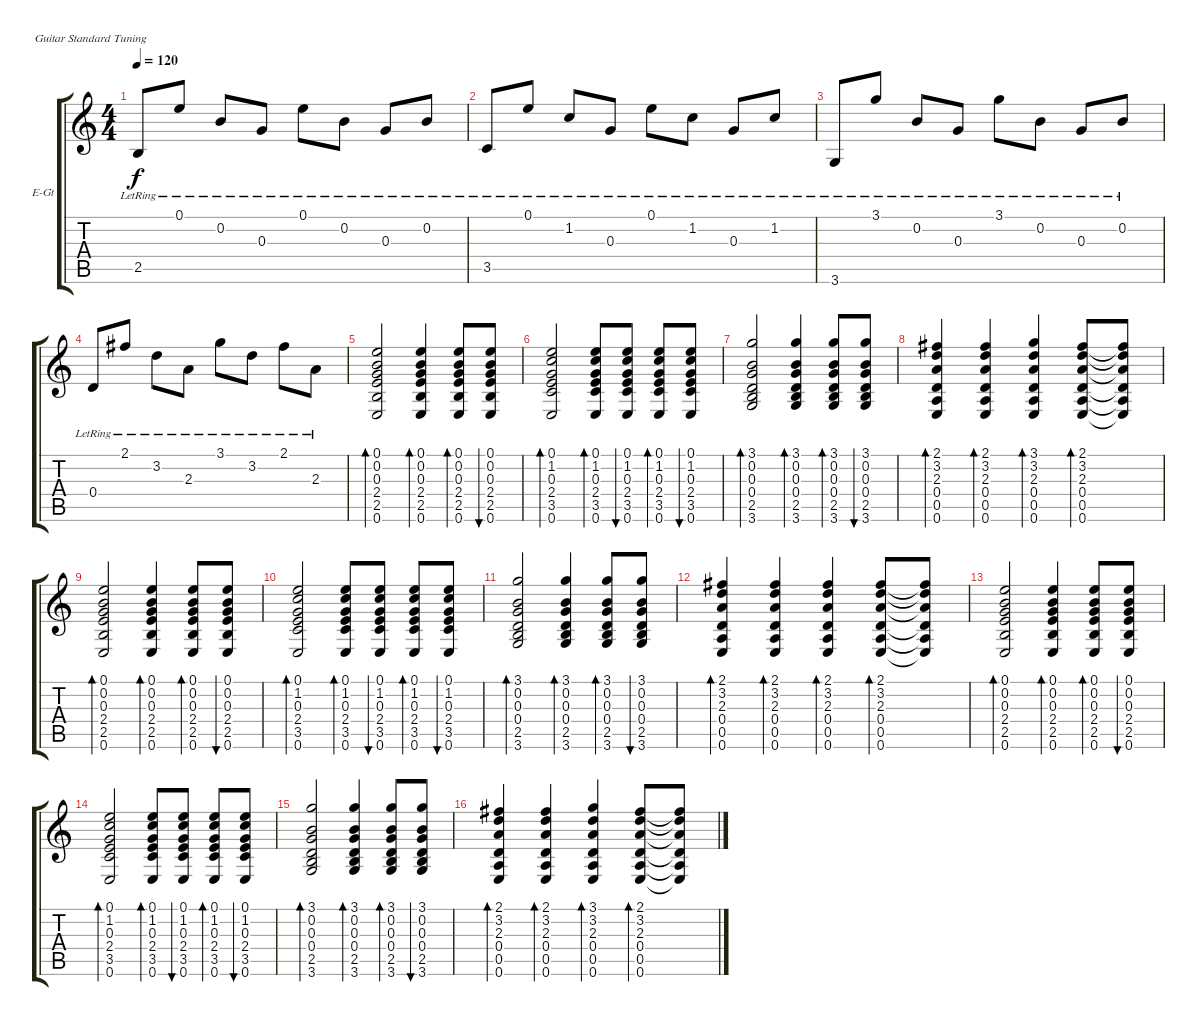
\defaultSystemsLayout 4
\bracketExtendMode groupsimilarinstruments
\firstSystemTrackNameOrientation horizontal
\otherSystemsTrackNameOrientation horizontal
\track ("Electric Guitar" "E-Gt") {instrument electricguitarclean}
\staff {score tabs}
\tuning (E4 B3 G3 D3 A2 E2)
\ts (4 4)
\tempo 120
\clef g2
\ks c
2.5{lr}.8{dy f} 0.1{lr}.8 0.2{lr}.8 0.3{lr}.8 0.1{lr}.8 0.2{lr}.8 0.3{lr}.8 0.2{lr}.8 |
3.5{lr}.8 0.1{lr}.8 1.2{lr}.8 0.3{lr}.8 0.1{lr}.8 1.2{lr}.8 0.3{lr}.8 1.2{lr}.8 |
3.6{lr}.8 3.1{lr}.8 0.2{lr}.8 0.3{lr}.8 3.1{lr}.8 0.2{lr}.8 0.3{lr}.8 0.2{lr}.8 |
0.4{lr}.8 2.1{lr}.8 3.2{lr}.8 2.3{lr}.8 3.1{lr}.8 3.2{lr}.8 2.1{lr}.8 2.3{lr}.8 |
(0.1 0.2 0.3 2.4 2.5 0.6).2{bd 30} (0.1 0.2 0.3 2.4 2.5 0.6).4{bd 30} (0.1 0.2 0.3 2.4 2.5 0.6).8{bd 30} (0.1 0.2 0.3 2.4 2.5 0.6).8{bu 30} |
(0.1 1.2 0.3 2.4 3.5 0.6).2{bd 30} (0.1 1.2 0.3 2.4 3.5 0.6).8{bd 30} (0.1 1.2 0.3 2.4 3.5 0.6).8{bu 30} (0.1 1.2 0.3 2.4 3.5 0.6).8{bd 30} (0.1 1.2 0.3 2.4 3.5 0.6).8{bu 30} |
(3.1 0.2 0.3 0.4 2.5 3.6).2{bd 30} (3.1 0.2 0.3 0.4 2.5 3.6).4{bd 30} (3.1 0.2 0.3 0.4 2.5 3.6).8{bd 30} (3.1 0.2 0.3 0.4 2.5 3.6).8{bu 30} |
(2.1 3.2 2.3 0.4 0.5 0.6).4{bd 30} (2.1 3.2 2.3 0.4 0.5 0.6).4{bd 30} (3.1 3.2 2.3 0.4 0.5 0.6).4{bd 30} (2.1 3.2 2.3 0.4 0.5 0.6).8{bd 30} (2.1{t} 3.2{t} 2.3{t} 0.4{t} 0.5{t} 0.6{t}).8 |
(0.1 0.2 0.3 2.4 2.5 0.6).2{bd 30} (0.1 0.2 0.3 2.4 2.5 0.6).4{bd 30} (0.1 0.2 0.3 2.4 2.5 0.6).8{bd 30} (0.1 0.2 0.3 2.4 2.5 0.6).8{bu 30} |
(0.1 1.2 0.3 2.4 3.5 0.6).2{bd 30} (0.1 1.2 0.3 2.4 3.5 0.6).8{bd 30} (0.1 1.2 0.3 2.4 3.5 0.6).8{bu 30} (0.1 1.2 0.3 2.4 3.5 0.6).8{bd 30} (0.1 1.2 0.3 2.4 3.5 0.6).8{bu 30} |
(3.1 0.2 0.3 0.4 2.5 3.6).2{bd 30} (3.1 0.2 0.3 0.4 2.5 3.6).4{bd 30} (3.1 0.2 0.3 0.4 2.5 3.6).8{bd 30} (3.1 0.2 0.3 0.4 2.5 3.6).8{bu 30} |
(2.1 3.2 2.3 0.4 0.5 0.6).4{bd 30} (2.1 3.2 2.3 0.4 0.5 0.6).4{bd 30} (2.1 3.2 2.3 0.4 0.5 0.6).4{bd 30} (2.1 3.2 2.3 0.4 0.5 0.6).8{bd 30} (2.1{t} 3.2{t} 2.3{t} 0.4{t} 0.5{t} 0.6{t}).8 |
(0.1 0.2 0.3 2.4 2.5 0.6).2{bd 30} (0.1 0.2 0.3 2.4 2.5 0.6).4{bd 30} (0.1 0.2 0.3 2.4 2.5 0.6).8{bd 30} (0.1 0.2 0.3 2.4 2.5 0.6).8{bu 30} |
(0.1 1.2 0.3 2.4 3.5 0.6).2{bd 30} (0.1 1.2 0.3 2.4 3.5 0.6).8{bd 30} (0.1 1.2 0.3 2.4 3.5 0.6).8{bu 30} (0.1 1.2 0.3 2.4 3.5 0.6).8{bd 30} (0.1 1.2 0.3 2.4 3.5 0.6).8{bu 30} |
(3.1 0.2 0.3 0.4 2.5 3.6).2{bd 30} (3.1 0.2 0.3 0.4 2.5 3.6).4{bd 30} (3.1 0.2 0.3 0.4 2.5 3.6).8{bd 30} (3.1 0.2 0.3 0.4 2.5 3.6).8{bu 30} |
(2.1 3.2 2.3 0.4 0.5 0.6).4{bd 30} (2.1 3.2 2.3 0.4 0.5 0.6).4{bd 30} (3.1 3.2 2.3 0.4 0.5 0.6).4{bd 30} (2.1 3.2 2.3 0.4 0.5 0.6).8{bd 30} (2.1{t} 3.2{t} 2.3{t} 0.4{t} 0.5{t} 0.6{t}).8
